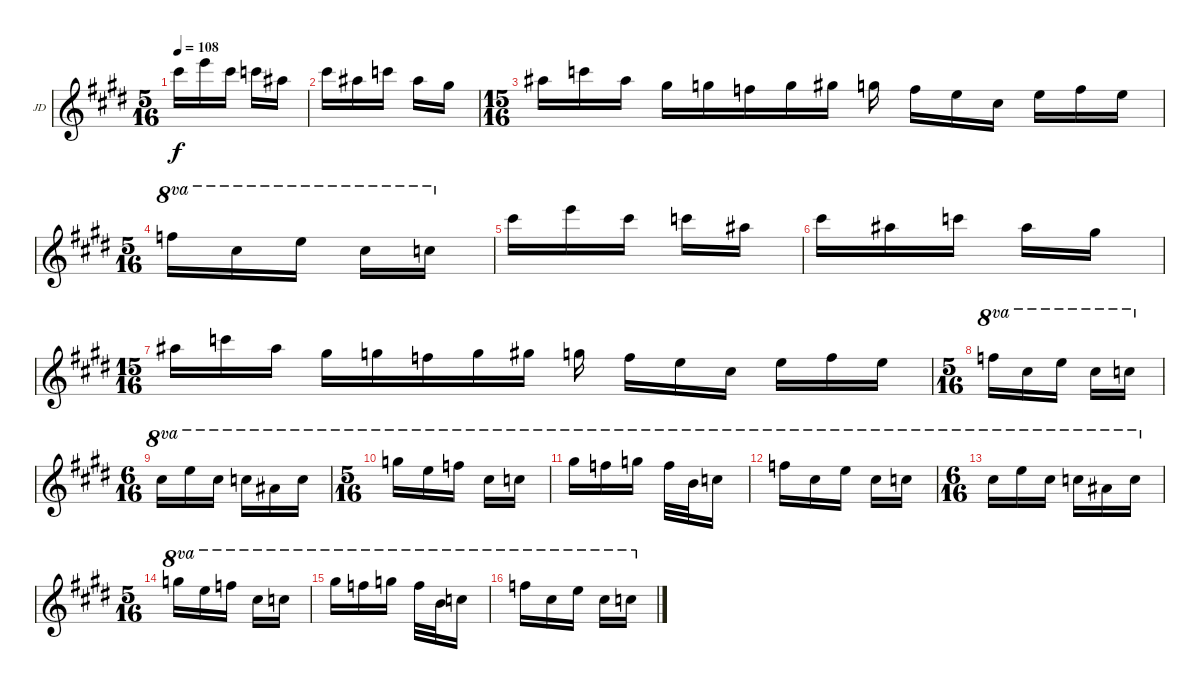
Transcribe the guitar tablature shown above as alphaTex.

\defaultSystemsLayout 4
\bracketExtendMode groupsimilarinstruments
\firstSystemTrackNameOrientation horizontal
\otherSystemsTrackNameOrientation horizontal
\track ("Jordan Rudess Sitar" "JD") {instrument sitar}
\staff {score}
\tuning (C4 G3 Eb3 Bb2 F2 C2)
\displaytranspose 12
\ts (5 16)
\tempo 108
\clef g2
\ks e
18.2.16{dy f} 16.1.16 18.2.16 17.2.16 15.2.16 |
13.1.16 15.2.16 17.2.16 15.2.16 13.2.16 |
\ts (15 16)
15.2.16 17.2.16 15.2.16{beam split} 13.2.16{beam merge} 12.2.16{beam merge} 10.2.16 12.2.16 13.2.16 12.2.16{beam split} 10.2.16 9.2.16 10.3.16 9.2.16 10.2.16 9.2.16 |
\ts (5 16)
17.1.16{ot 8va} 18.2.16{ot 8va} 16.1.16{ot 8va} 18.2.16{ot 8va} 17.2.16{ot 8va} |
18.2.16 16.1.16 18.2.16 17.2.16 15.2.16 |
13.1.16 15.2.16 17.2.16 15.2.16 13.2.16 |
\ts (15 16)
15.2.16 17.2.16 15.2.16{beam split} 13.2.16{beam merge} 12.2.16{beam merge} 10.2.16 12.2.16 13.2.16 12.2.16{beam split} 10.2.16 9.2.16 10.3.16 9.2.16 10.2.16 9.2.16 |
\ts (5 16)
17.1.16{ot 8va} 13.1.16{ot 8va} 16.1.16{ot 8va} 13.1.16{ot 8va} 17.2.16{ot 8va} |
\ts (6 16)
13.1.16{ot 8va} 16.1.16{ot 8va} 13.1.16{ot 8va} 17.2.16{ot 8va} 15.2.16{ot 8va} 17.2.16{ot 8va} |
\ts (5 16)
19.1.16{ot 8va} 16.1.16{ot 8va} 17.1.16{ot 8va} 18.2.16{ot 8va} 17.2.16{ot 8va} |
20.1.16{ot 8va} 17.1.16{ot 8va} 19.1.16{ot 8va} 17.1.32{ot 8va} 16.2.32{ot 8va} 17.2.16{ot 8va} |
17.1.16{ot 8va} 13.1.16{ot 8va} 16.1.16{ot 8va} 13.1.16{ot 8va} 17.2.16{ot 8va} |
\ts (6 16)
13.1.16{ot 8va} 16.1.16{ot 8va} 13.1.16{ot 8va} 17.2.16{ot 8va} 15.2.16{ot 8va} 17.2.16{ot 8va} |
\ts (5 16)
19.1.16{ot 8va} 16.1.16{ot 8va} 17.1.16{ot 8va} 18.2.16{ot 8va} 17.2.16{ot 8va} |
20.1.16{ot 8va} 17.1.16{ot 8va} 19.1.16{ot 8va} 17.1.32{ot 8va} 16.2.32{ot 8va} 17.2.16{ot 8va} |
17.1.16{ot 8va} 13.1.16{ot 8va} 16.1.16{ot 8va} 13.1.16{ot 8va} 17.2.16{ot 8va}
